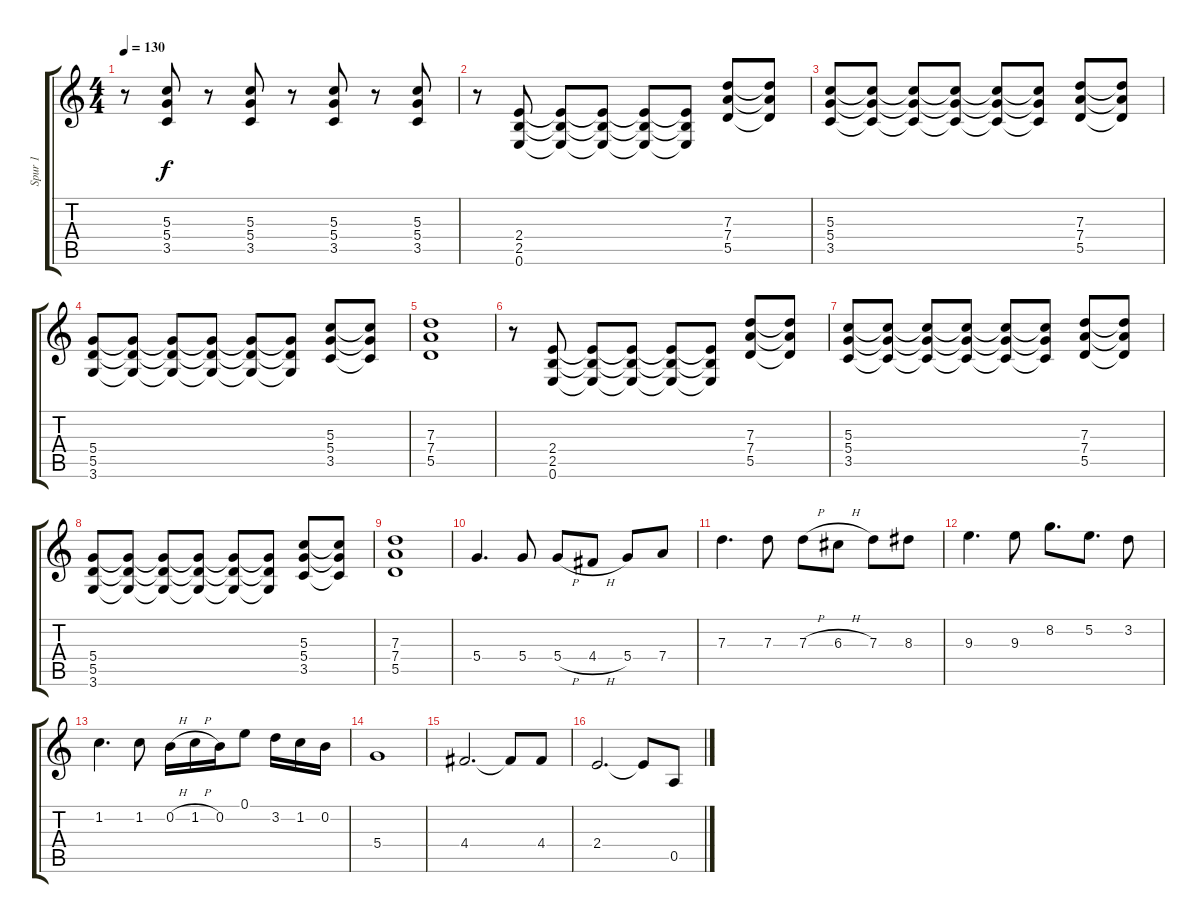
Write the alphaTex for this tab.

\track ("Spur 1" "Spur 1") {instrument distortionguitar}
\staff {score tabs}
\tuning (E4 B3 G3 D3 A2 E2) {hide}
\ts (4 4)
\tempo 130
\clef g2
\ks c
r.8{dy f} (5.3 5.4 3.5).8 r.8 (5.3 5.4 3.5).8 r.8 (5.3 5.4 3.5).8 r.8 (5.3 5.4 3.5).8 |
r.8 (2.4 2.5 0.6).8 (2.4{t} 2.5{t} 0.6{t}).8 (2.4{t} 2.5{t} 0.6{t}).8 (2.4{t} 2.5{t} 0.6{t}).8 (2.4{t} 2.5{t} 0.6{t}).8 (7.3 7.4 5.5).8 (7.3{t} 7.4{t} 5.5{t}).8 |
(5.3 5.4 3.5).8 (5.3{t} 5.4{t} 3.5{t}).8 (5.3{t} 5.4{t} 3.5{t}).8 (5.3{t} 5.4{t} 3.5{t}).8 (5.3{t} 5.4{t} 3.5{t}).8 (5.3{t} 5.4{t} 3.5{t}).8 (7.3 7.4 5.5).8 (7.3{t} 7.4{t} 5.5{t}).8 |
(5.4 5.5 3.6).8 (5.4{t} 5.5{t} 3.6{t}).8 (5.4{t} 5.5{t} 3.6{t}).8 (5.4{t} 5.5{t} 3.6{t}).8 (5.4{t} 5.5{t} 3.6{t}).8 (5.4{t} 5.5{t} 3.6{t}).8 (5.3 5.4 3.5).8 (5.3{t} 5.4{t} 3.5{t}).8 |
(7.3 7.4 5.5).1 |
r.8 (2.4 2.5 0.6).8 (2.4{t} 2.5{t} 0.6{t}).8 (2.4{t} 2.5{t} 0.6{t}).8 (2.4{t} 2.5{t} 0.6{t}).8 (2.4{t} 2.5{t} 0.6{t}).8 (7.3 7.4 5.5).8 (7.3{t} 7.4{t} 5.5{t}).8 |
(5.3 5.4 3.5).8 (5.3{t} 5.4{t} 3.5{t}).8 (5.3{t} 5.4{t} 3.5{t}).8 (5.3{t} 5.4{t} 3.5{t}).8 (5.3{t} 5.4{t} 3.5{t}).8 (5.3{t} 5.4{t} 3.5{t}).8 (7.3 7.4 5.5).8 (7.3{t} 7.4{t} 5.5{t}).8 |
(5.4 5.5 3.6).8 (5.4{t} 5.5{t} 3.6{t}).8 (5.4{t} 5.5{t} 3.6{t}).8 (5.4{t} 5.5{t} 3.6{t}).8 (5.4{t} 5.5{t} 3.6{t}).8 (5.4{t} 5.5{t} 3.6{t}).8 (5.3 5.4 3.5).8 (5.3{t} 5.4{t} 3.5{t}).8 |
(7.3 7.4 5.5).1 |
5.4.4{d} 5.4.8 5.4{h}.8 4.4{h}.8 5.4.8 7.4.8 |
7.3.4{d} 7.3.8 7.3{h}.8 6.3{h}.8 7.3.8 8.3.8 |
9.3.4{d} 9.3.8 8.2.8{d} 5.2.8{d} 3.2.8 |
1.2.4{d} 1.2.8 0.2{h}.16 1.2{h}.16 0.2.16 0.1.8 3.2.16 1.2.16 0.2.16 |
5.4.1 |
4.4.2{d} 4.4{t}.8 4.4.8 |
2.4.2{d} 2.4{t}.8 0.5.8
